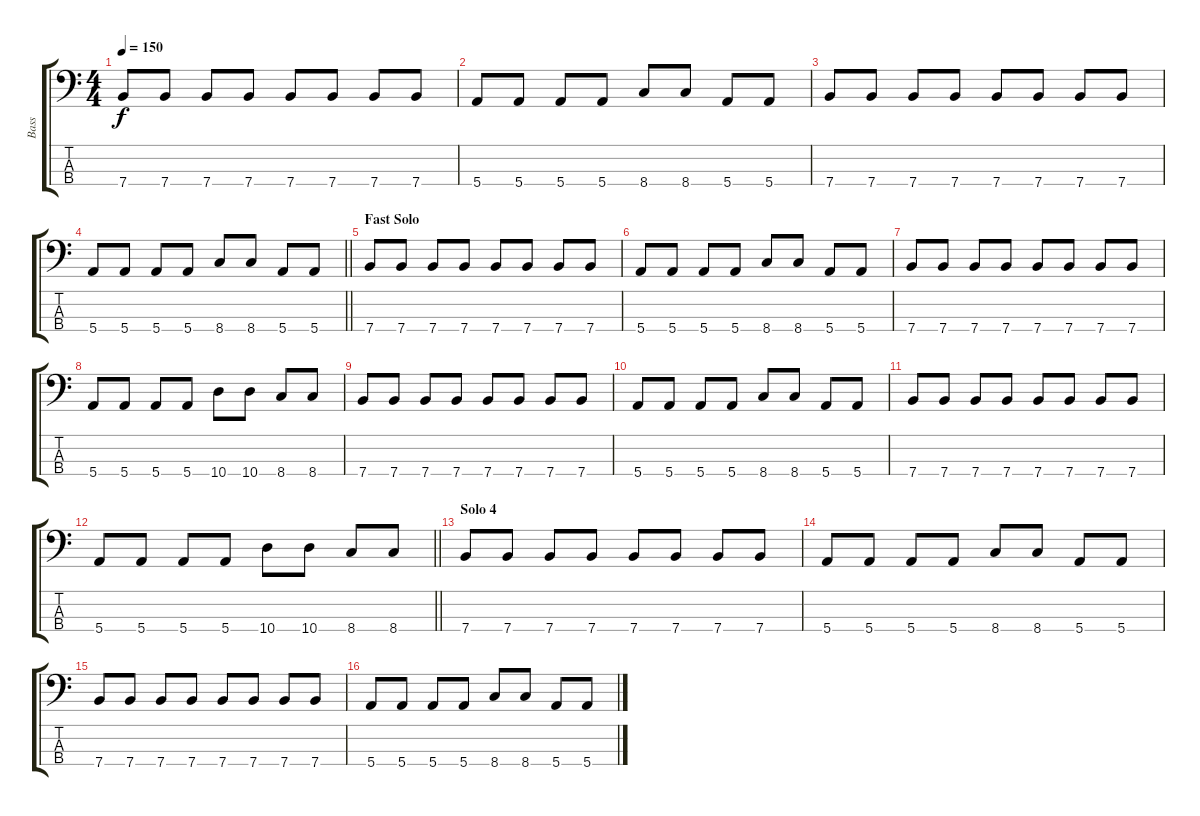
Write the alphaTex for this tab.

\track ("Bass" "Bass") {instrument electricbassfinger}
\staff {score tabs}
\tuning (G2 D2 A1 E1) {hide}
\ts (4 4)
\tempo 150
\clef f4
\ks c
7.4.8{dy f} 7.4.8 7.4.8 7.4.8 7.4.8 7.4.8 7.4.8 7.4.8 |
5.4.8 5.4.8 5.4.8 5.4.8 8.4.8 8.4.8 5.4.8 5.4.8 |
7.4.8 7.4.8 7.4.8 7.4.8 7.4.8 7.4.8 7.4.8 7.4.8 |
\barLineRight lightlight
5.4.8 5.4.8 5.4.8 5.4.8 8.4.8 8.4.8 5.4.8 5.4.8 |
\section ("" "Fast Solo")
7.4.8 7.4.8 7.4.8 7.4.8 7.4.8 7.4.8 7.4.8 7.4.8 |
5.4.8 5.4.8 5.4.8 5.4.8 8.4.8 8.4.8 5.4.8 5.4.8 |
7.4.8 7.4.8 7.4.8 7.4.8 7.4.8 7.4.8 7.4.8 7.4.8 |
5.4.8 5.4.8 5.4.8 5.4.8 10.4.8 10.4.8 8.4.8 8.4.8 |
7.4.8 7.4.8 7.4.8 7.4.8 7.4.8 7.4.8 7.4.8 7.4.8 |
5.4.8 5.4.8 5.4.8 5.4.8 8.4.8 8.4.8 5.4.8 5.4.8 |
7.4.8 7.4.8 7.4.8 7.4.8 7.4.8 7.4.8 7.4.8 7.4.8 |
\barLineRight lightlight
5.4.8 5.4.8 5.4.8 5.4.8 10.4.8 10.4.8 8.4.8 8.4.8 |
\section ("" "Solo 4")
7.4.8 7.4.8 7.4.8 7.4.8 7.4.8 7.4.8 7.4.8 7.4.8 |
5.4.8 5.4.8 5.4.8 5.4.8 8.4.8 8.4.8 5.4.8 5.4.8 |
7.4.8 7.4.8 7.4.8 7.4.8 7.4.8 7.4.8 7.4.8 7.4.8 |
5.4.8 5.4.8 5.4.8 5.4.8 8.4.8 8.4.8 5.4.8 5.4.8
